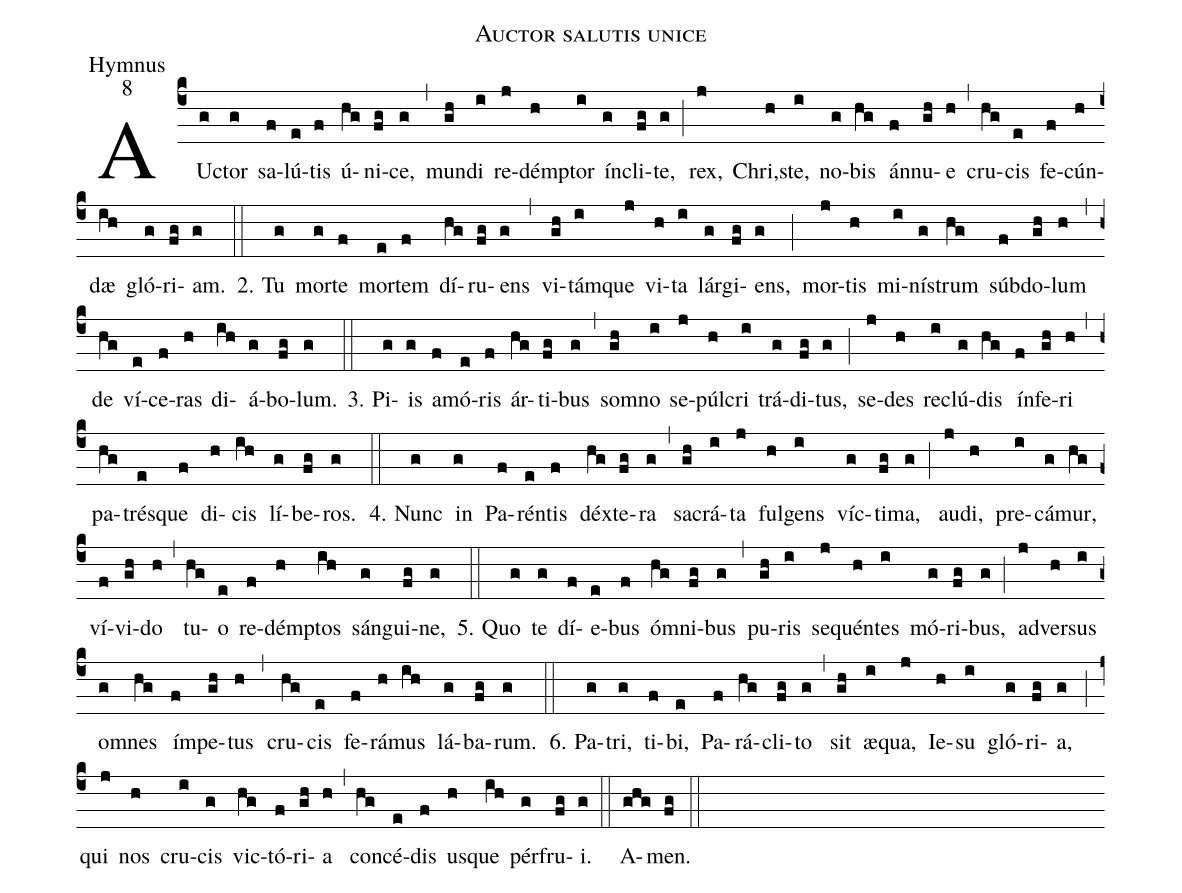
name:Auctor salutis unice;
office-part:Hymnus;
mode:8;
%%
(c4) AUc(g)tor(g) sa(f)lú(e)tis(f) ú(hg)ni(fg)ce,(g) (,) mun(gh)di(i) re(j)démp(h)tor(i) ín(g)cli(fg)te,(g) (;) rex,(j) Chri,(h)ste,(i) no(g)bis(hg) án(f)nu(gh)e(h) (,) cru(hg)cis(e) fe(f)cún(h)dæ(ih) gló(g)ri(fg)am.(g) (::)

2. Tu(g) mor(g)te(f) mor(e)tem(f) dí(hg)ru(fg)ens(g) (,) vi(gh)tám(i)que(j) vi(h)ta(i) lár(g)gi(fg)ens,(g) (;) mor(j)tis(h) mi(i)nís(g)trum(hg) súb(f)do(gh)lum(h) (,) de(hg) ví(e)ce(f)ras(h) di(ih)á(g)bo(fg)lum.(g) (::)

3. Pi(g)is(g) a(f)mó(e)ris(f) ár(hg)ti(fg)bus(g) (,) som(gh)no(i) se(j)púl(h)cri(i) trá(g)di(fg)tus,(g) (;) se(j)des(h) re(i)clú(g)dis(hg) ín(f)fe(gh)ri(h) (,) pa(hg)trés(e)que(f) di(h)cis(ih) lí(g)be(fg)ros.(g) (::)

4. Nunc(g) in(g) Pa(f)rén(e)tis(f) déx(hg)te(fg)ra(g) (,) sa(gh)crá(i)ta(j) ful(h)gens(i) víc(g)ti(fg)ma,(g) (;) au(j)di,(h) pre(i)cá(g)mur,(hg) ví(f)vi(gh)do(h) (,) tu(hg)o(e) re(f)démp(h)tos(ih) sán(g)gui(fg)ne,(g) (::)

5. Quo(g) te(g) dí(f)e(e)bus(f) óm(hg)ni(fg)bus(g) (,) pu(gh)ris(i) se(j)quén(h)tes(i) mó(g)ri(fg)bus,(g) (;) ad(j)ver(h)sus(i) om(g)nes(hg) ím(f)pe(gh)tus(h) (,) cru(hg)cis(e) fe(f)rá(h)mus(ih) lá(g)ba(fg)rum.(g) (::)

6. Pa(g)tri,(g) ti(f)bi,(e) Pa(f)rá(hg)cli(fg)to(g) (,) sit(gh) æ(i)qua,(j) Ie(h)su(i) gló(g)ri(fg)a,(g) (;) qui(j) nos(h) cru(i)cis(g) vic(hg)tó(f)ri(gh)a(h) (,) con(hg)cé(e)dis(f) us(h)que(ih) pér(g)fru(fg)i.(g) (::) A(ghg)men.(fg) (::)
